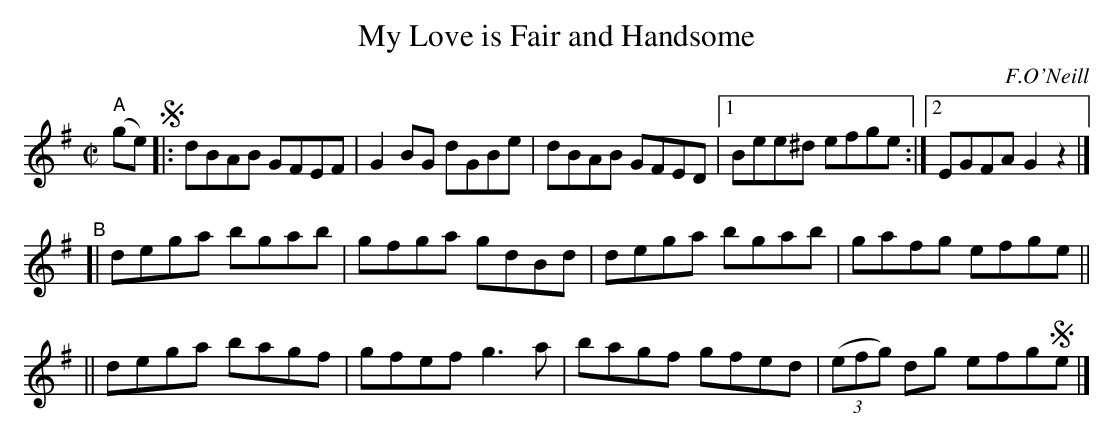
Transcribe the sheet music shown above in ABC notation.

X:1
T: My Love is Fair and Handsome
O: F.O'Neill
M: C|
L: 1/8
K: G
"^A"\
(ge) !segno!|: dBAB GFEF | G2BG dGBe | dBAB GFED |[1 Bee^d efge :|[2 EGFA G2z2 |]
"^B"\
[| dega bgab | gfga gdBd | dega bgab | gafg efge ||
|| dega bagf | gfef g3a | bagf gfed | (3(efg) dg efg!segno!e |]
